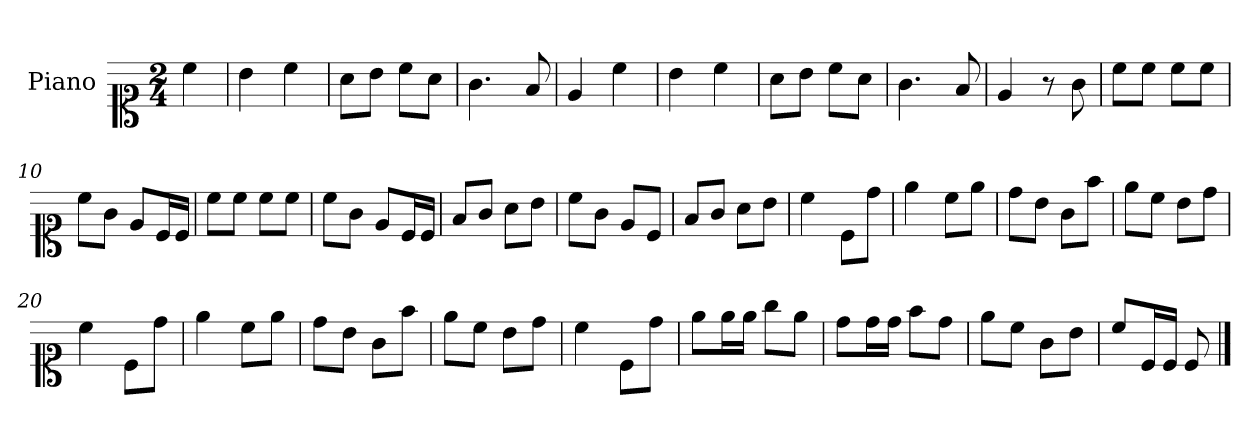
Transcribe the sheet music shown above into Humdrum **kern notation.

**kern
*part1
*staff1
*I"Piano
*I'Pno.
*clefC1
*k[]
*M2/4
=
4cc\
=1
4b\
4cc\
=2
8a\L
8b\J
8cc\L
8a\J
=3
4.g\
8f/
=4
4e/
4cc\
=5
4b\
4cc\
=6
8a\L
8b\J
8cc\L
8a\J
=7
4.g\
8f/
=8
4e/
8r
8g\
=9
8cc\L
8cc\J
8cc\L
8cc\J
=10
8cc\L
8g\J
8e/L
16c/L
16c/JJ
=11
8cc\L
8cc\J
8cc\L
8cc\J
=12
8cc\L
8g\J
8e/L
16c/L
16c/JJ
=13
8f/L
8g/J
8a\L
8b\J
=14
8cc\L
8g\J
8e/L
8c/J
=15
8f/L
8g/J
8a\L
8b\J
=16
4cc\
8c\L
8dd\J
=17
4ee\
8cc\L
8ee\J
=18
8dd\L
8b\J
8g\L
8ff\J
=19
8ee\L
8cc\J
8b\L
8dd\J
=20
4cc\
8c\L
8dd\J
=21
4ee\
8cc\L
8ee\J
=22
8dd\L
8b\J
8g\L
8ff\J
=23
8ee\L
8cc\J
8b\L
8dd\J
=24
4cc\
8c\L
8dd\J
=25
8ee\L
16ee\L
16ee\JJ
8gg\L
8ee\J
=26
8dd\L
16dd\L
16dd\JJ
8ff\L
8dd\J
=27
8ee\L
8cc\J
8g\L
8b\J
=28
8cc/L
16c/L
16c/JJ
8c/
==
*-
